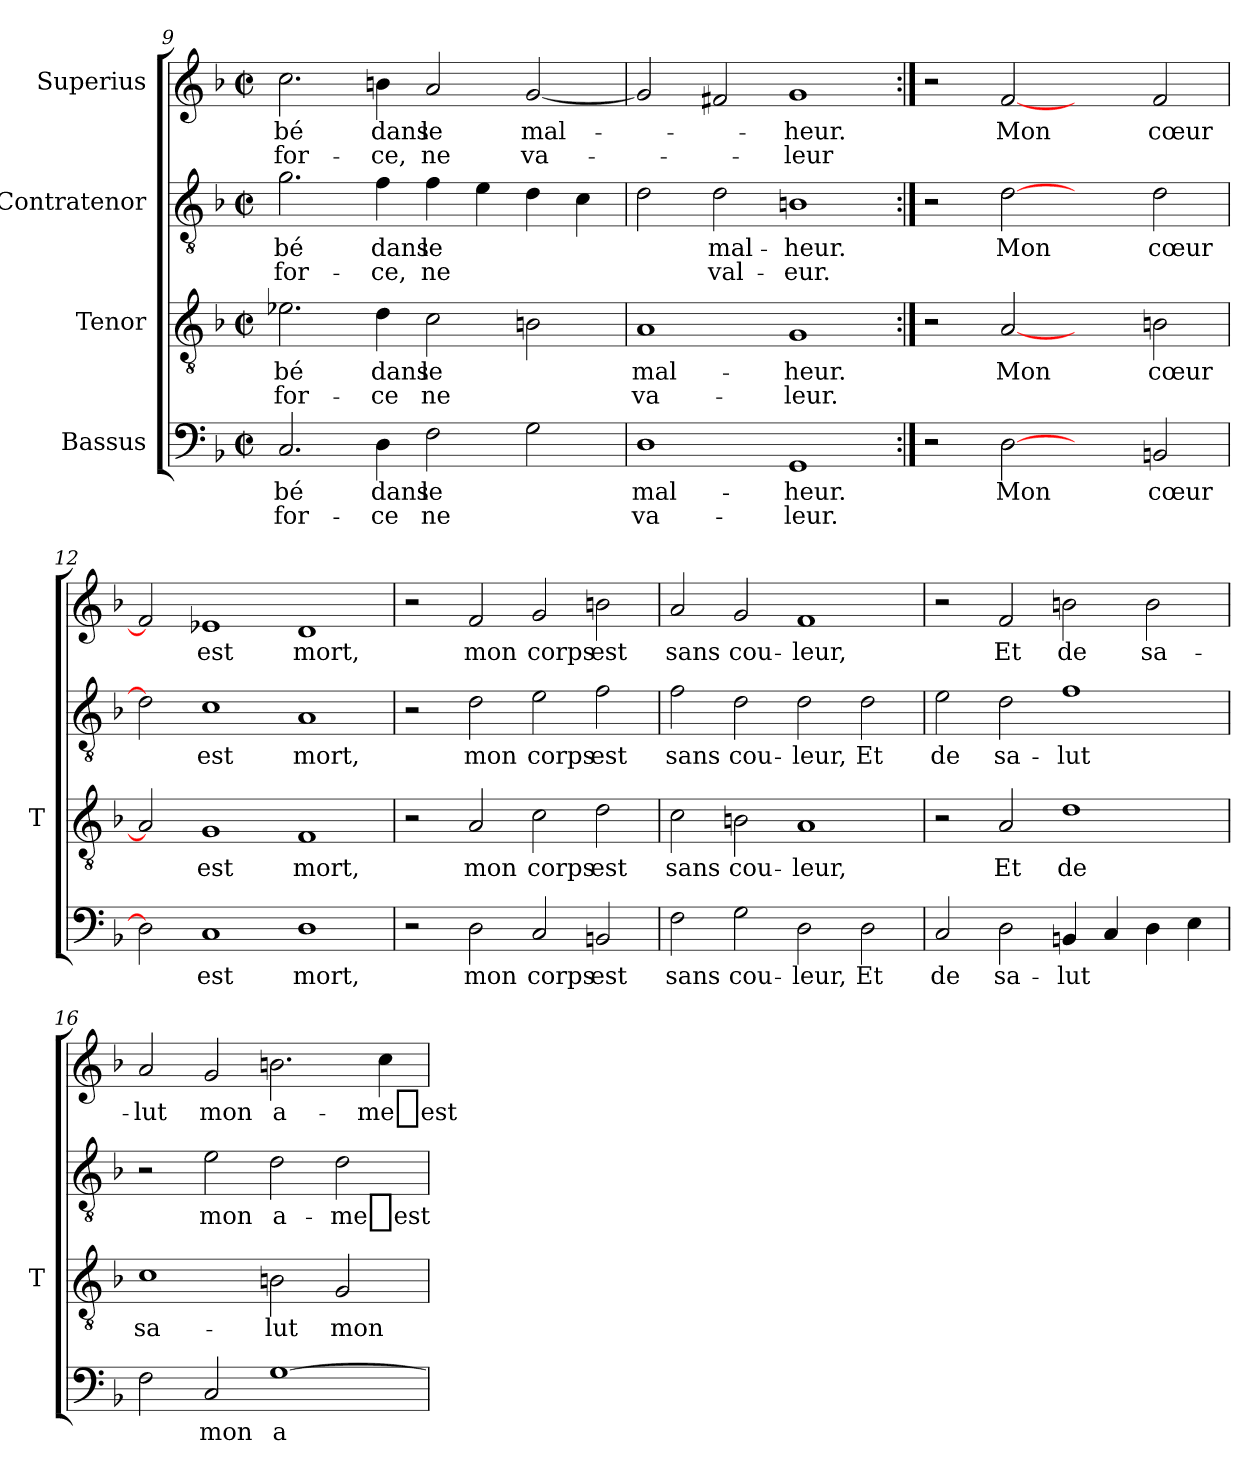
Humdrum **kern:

**kern	**text	**text	**kern	**text	**text	**kern	**text	**text	**kern	**text	**text
*part4	*part4	*part4	*part3	*part3	*part3	*part2	*part2	*part2	*part1	*part1	*part1
*staff4	*staff4	*staff4	*staff3	*staff3	*staff3	*staff2	*staff2	*staff2	*staff1	*staff1	*staff1
*I"Bassus	*	*	*I"Tenor	*	*	*I"Contratenor	*	*	*I"Superius	*	*
*	*	*	*I'T	*	*	*	*	*	*	*	*
*clefF4	*	*	*clefGv2	*	*	*clefGv2	*	*	*clefG2	*	*
*k[b-]	*	*	*k[b-]	*	*	*k[b-]	*	*	*k[b-]	*	*
*F:	*	*	*F:	*	*	*F:	*	*	*F:	*	*
*M2/2	*	*	*M2/2	*	*	*M2/2	*	*	*M2/2	*	*
*met(c|)	*	*	*met(c|)	*	*	*met(c|)	*	*	*met(c|)	*	*
=9	=9	=9	=9	=9	=9	=9	=9	=9	=9	=9	=9
2.C	-bé	for-	2.e-X	-bé	for-	2.g	-bé	for-	2.cc	-bé	for-
4D	-dans	-ce	4d	-dans	-ce	4f	-dans	-ce,	4b	-dans	-ce,
2F	-le	-ne	2c	-le	-ne	4f	-le	-ne	2a	-le	-ne
.	.	.	.	.	.	4e	.	.	.	.	.
2G	.	.	2B	.	.	4d	.	.	[2g	mal-	va-
.	.	.	.	.	.	4c	.	.	.	.	.
=10	=10	=10	=10	=10	=10	=10	=10	=10	=10	=10	=10
1D	mal-	va-	1A	mal-	va-	2d	.	.	2g]	.	.
.	.	.	.	.	.	2d	mal-	val-	2f#X	.	.
1GG	-heur.	-leur.	1G	-heur.	-leur.	1Bn	-heur.	-eur.	1g	-heur.	-leur
=11:|!	=11:|!	=11:|!	=11:|!	=11:|!	=11:|!	=11:|!	=11:|!	=11:|!	=11:|!	=11:|!	=11:|!
2r	.	.	2r	.	.	2r	.	.	2r	.	.
[2D	-Mon	.	[2A	-Mon	.	[2d	-Mon	.	[2f	-Mon	.
2ryy	.	.	2ryy	.	.	2ryy	.	.	2ryy	.	.
2BBn	-cœur	.	2B	-cœur	.	2d	-cœur	.	2f	-cœur	.
=12	=12	=12	=12	=12	=12	=12	=12	=12	=12	=12	=12
2D]	.	.	2A]	.	.	2d]	.	.	2f]	.	.
1C	-est	.	1G	-est	.	1c	-est	.	1e-X	-est	.
1D	-mort,	.	1F	-mort,	.	1A	-mort,	.	1d	-mort,	.
=13	=13	=13	=13	=13	=13	=13	=13	=13	=13	=13	=13
2r	.	.	2r	.	.	2r	.	.	2r	.	.
2D	-mon	.	2A	-mon	.	2d	-mon	.	2f	-mon	.
2C	-corps	.	2c	-corps	.	2e	-corps	.	2g	-corps	.
2BBn	-est	.	2d	-est	.	2f	-est	.	2b	-est	.
=14	=14	=14	=14	=14	=14	=14	=14	=14	=14	=14	=14
2F	-sans	.	2c	-sans	.	2f	-sans	.	2a	-sans	.
2G	cou-	.	2B	cou-	.	2d	cou-	.	2g	cou-	.
2D	-leur,	.	1A	-leur,	.	2d	-leur,	.	1f	-leur,	.
2D	-Et	.	.	.	.	2d	-Et	.	.	.	.
=15	=15	=15	=15	=15	=15	=15	=15	=15	=15	=15	=15
2C	-de	.	2r	.	.	2e	-de	.	2r	.	.
2D	sa-	.	2A	-Et	.	2d	sa-	.	2f	-Et	.
4BBn	-lut	.	1d	-de	.	1f	-lut	.	2b	-de	.
4C	.	.	.	.	.	.	.	.	.	.	.
4D	.	.	.	.	.	.	.	.	2b	sa-	.
4E	.	.	.	.	.	.	.	.	.	.	.
=16	=16	=16	=16	=16	=16	=16	=16	=16	=16	=16	=16
2F	.	.	1c	sa-	.	2r	.	.	2a	-lut	.
2C	-mon	.	.	.	.	2e	-mon	.	2g	-mon	.
[1G	a-	.	2B	-lut	.	2d	a-	.	2.b	a-	.
.	.	.	2G	-mon	.	2d	-me_est	.	.	.	.
.	.	.	.	.	.	.	.	.	4cc	-me_est	.
=	=	=	=	=	=	=	=	=	=	=	=
*-	*-	*-	*-	*-	*-	*-	*-	*-	*-	*-	*-
